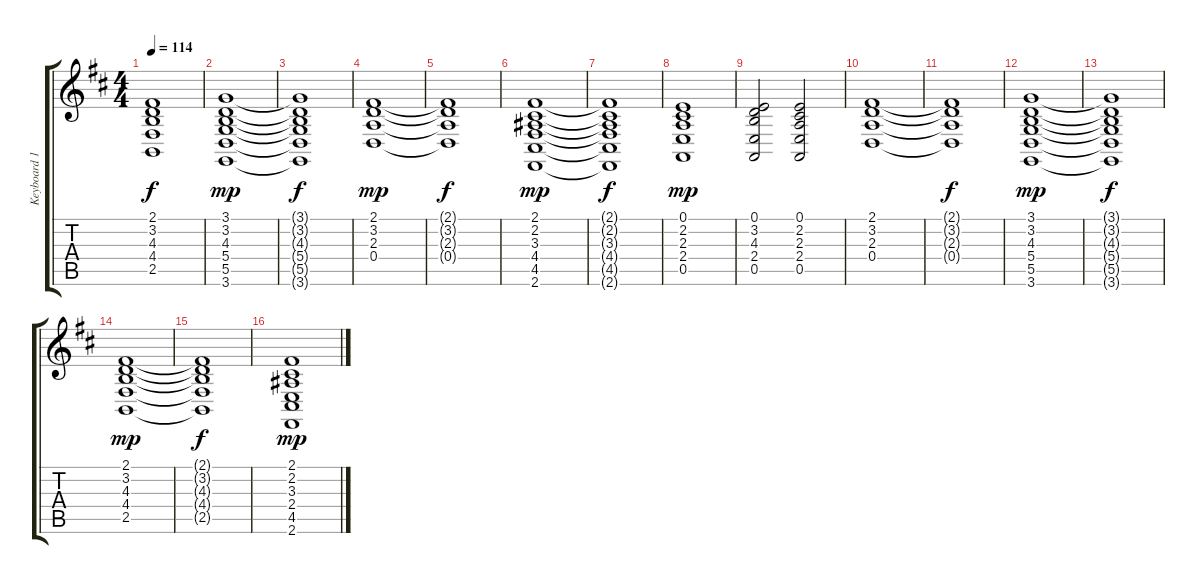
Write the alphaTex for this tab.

\track ("Keyboard 1" "Keyboard 1") {instrument synthstrings1}
\staff {score tabs}
\tuning (E4 B3 G3 D3 A2 E2) {hide}
\ts (4 4)
\tempo 114
\clef g2
\ks d
(2.1{t} 3.2{t} 4.3{t} 4.4{t} 2.5{t}).1{dy f} |
(3.1 3.2 4.3 5.4 5.5 3.6).1{dy mp} |
(3.1{t} 3.2{t} 4.3{t} 5.4{t} 5.5{t} 3.6{t}).1{dy f} |
(2.1 3.2 2.3 0.4).1{dy mp} |
(2.1{t} 3.2{t} 2.3{t} 0.4{t}).1{dy f} |
(2.1 2.2 3.3 4.4 4.5 2.6).1{dy mp} |
(2.1{t} 2.2{t} 3.3{t} 4.4{t} 4.5{t} 2.6{t}).1{dy f} |
(0.1 2.2 2.3 2.4 0.5).1{dy mp} |
(0.1 3.2 4.3 2.4 0.5).2 (0.1 2.2 2.3 2.4 0.5).2 |
(2.1 3.2 2.3 0.4).1 |
(2.1{t} 3.2{t} 2.3{t} 0.4{t}).1{dy f} |
(3.1 3.2 4.3 5.4 5.5 3.6).1{dy mp} |
(3.1{t} 3.2{t} 4.3{t} 5.4{t} 5.5{t} 3.6{t}).1{dy f} |
(2.1 3.2 4.3 4.4 2.5).1{dy mp} |
(2.1{t} 3.2{t} 4.3{t} 4.4{t} 2.5{t}).1{dy f} |
(2.1 2.2 3.3 2.4 4.5 2.6).1{dy mp}
